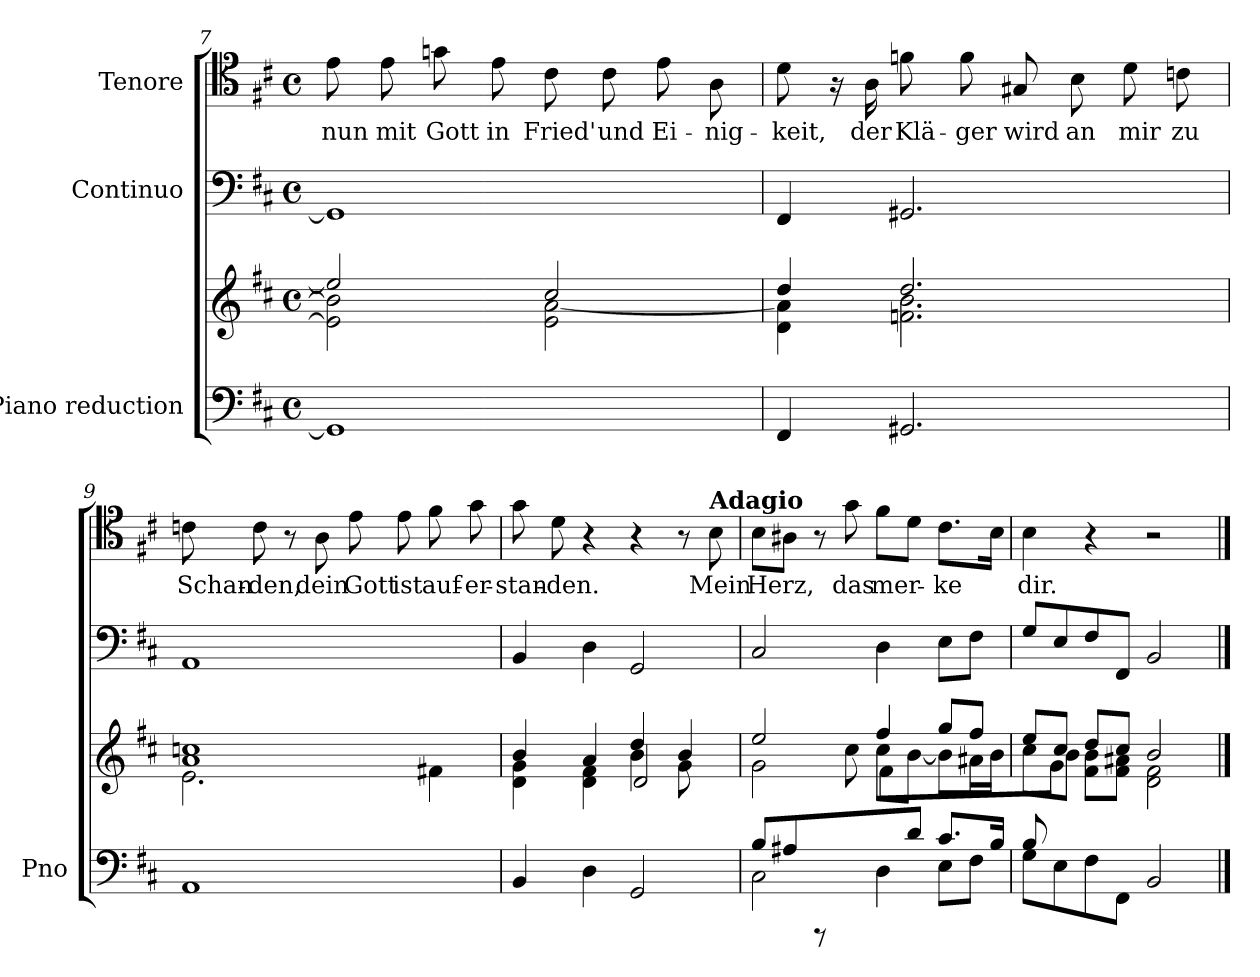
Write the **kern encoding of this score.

**kern	**kern	**kern	**kern	**text
*part3	*part3	*part2	*part1	*part1
*staff4	*staff3	*staff2	*staff1	*staff1
*I"Piano reduction	*	*I"Continuo	*I"Tenore	*
*I'Pno	*	*	*	*
!!LO:LB:g=z
*clefF4	*clefG2	*clefF4	*clefC4	*
*k[f#c#]	*k[f#c#]	*k[f#c#]	*k[f#c#]	*
*M4/4	*M4/4	*M4/4	*M4/4	*
*met(c)	*met(c)	*met(c)	*met(c)	*
=7	=7	=7	=7	=7
*	*^	*	*	*
!	!	!	!	!	!LO:LY:b
1GG]	2ee/]	2e\] 2b\]	1GG]	8e\	nun
!	!	!	!	!	!LO:LY:b
.	.	.	.	8e\	mit
!	!	!	!	!	!LO:LY:b
.	.	.	.	8gn\	Gott
!	!	!	!	!	!LO:LY:b
.	.	.	.	8e\	in
!	!	!	!	!	!LO:LY:b
.	2cc#/	2e\ [2a\	.	8c#\	Fried'
!	!	!	!	!	!LO:LY:b
.	.	.	.	8c#\	und
!	!	!	!	!	!LO:LY:b
.	.	.	.	8e\	Ei-
!	!	!	!	!	!LO:LY:b
.	.	.	.	8A\	-nig-
=8	=8	=8	=8	=8	=8
!	!	!	!	!	!LO:LY:b
4FF#/	4dd/	4d\ 4a\]	4FF#/	8d\	-keit,
.	.	.	.	16r	.
!	!	!	!	!	!LO:LY:b
.	.	.	.	16A\	der
!	!	!	!	!	!LO:LY:b
2.GG#X/	2.dd/	2.fn\ 2.b\	2.GG#X/	8fn\	Klä-
!	!	!	!	!	!LO:LY:b
.	.	.	.	8f\	-ger
!	!	!	!	!	!LO:LY:b
.	.	.	.	8G#X/	wird
!	!	!	!	!	!LO:LY:b
.	.	.	.	8B\	an
!	!	!	!	!	!LO:LY:b
.	.	.	.	8d\	mir
!	!	!	!	!	!LO:LY:b
.	.	.	.	8cn\	zu
=9	=9	=9	=9	=9	=9
!	!	!	!	!	!LO:LY:b
1AA	1a 1ccn	2.e\	1AA	8cn\	Schan-
!	!	!	!	!	!LO:LY:b
.	.	.	.	8c\	-den,
.	.	.	.	8r	.
!	!	!	!	!	!LO:LY:b
.	.	.	.	8A\	dein
!	!	!	!	!	!LO:LY:b
.	.	.	.	8e\	Gott
!	!	!	!	!	!LO:LY:b
.	.	.	.	8e\	ist
!	!	!	!	!	!LO:LY:b
.	.	4f#X\	.	8f#\	auf-
!	!	!	!	!	!LO:LY:b
.	.	.	.	8g\	-er-
!!LO:LB:g=z
=10	=10	=10	=10	=10	=10
*^	*	*^	*	*	*
!	!	!	!	!	!	!	!LO:LY:b
2..ryy	4BB/	4b/	4d\ 4g\	2ryy	4BB/	8g\	-stan-
!	!	!	!	!	!	!	!LO:LY:b
.	.	.	.	.	.	8d\	-den.
.	4D\	4a/	4d\ 4f#\	.	4D\	4r	.
.	2GG/	4dd/	4b\	2d/	2GG/	4r	.
.	.	4b/	8g\L	.	.	8r	.
!	!	!	!	!	!	!LO:TX:a:B:t=Adagio	!
!	!	!	!	!	!	!	!LO:LY:b
8B/J	.	.	8ryy	.	.	8B\	Mein
=11	=11	=11	=11	=11	=11	=11	=11
!	!	!	!	!	!	!	!LO:LY:b
8B/L	2C#\	2ee/	2g\	4.ryy	2C#/	8B\L	Herz,
8A#X/J	.	.	.	.	.	8A#X\J	.
8rFFF	.	.	.	.	.	8r	.
!	!	!	!	!	!	!	!LO:LY:b
4ryy	.	.	.	8cc#\	.	8g\	das
!	!	!	!	!	!	!	!LO:LY:b
.	4D\	4ff#/	8cc#\L	8f#\L	4D\	8f#\L	mer-
8d/J	.	.	[8b\J	4.ryy	.	8d\J	.
!	!	!	!	!	!	!	!LO:LY:b
8.c#/L	8E\L	8gg/L	8b\L]	.	8E\L	8.c#\L	-ke
.	8F#\J	8ff#/J	16a#X\L	.	8F#\J	.	.
16B/Jk	.	.	16b\JJ	.	.	16B\Jk	.
=12	=12	=12	=12	=12	=12	=12	=12
!	!	!	!	!	!	!	!LO:LY:b
8B/L	8G\L	8ee/L	8cc#\L	8ryy	8G/L	4B\	dir.
8ryy	8E\	8cc#/J	8b\J	8g\J	8E/	.	.
4ryy	8F#\	8dd/L	8f#\ 8b\L	2.ryy	8F#/	4r	.
.	8FF#\J	8cc#/J	8f#\ 8a#X\J	.	8FF#/J	.	.
2BB/	2ryy	2b/	2d\ 2f#\	.	2BB/	2r	.
*v	*v	*	*	*	*	*	*
*	*v	*v	*v	*	*	*
==	==	==	==	==
*-	*-	*-	*-	*-
